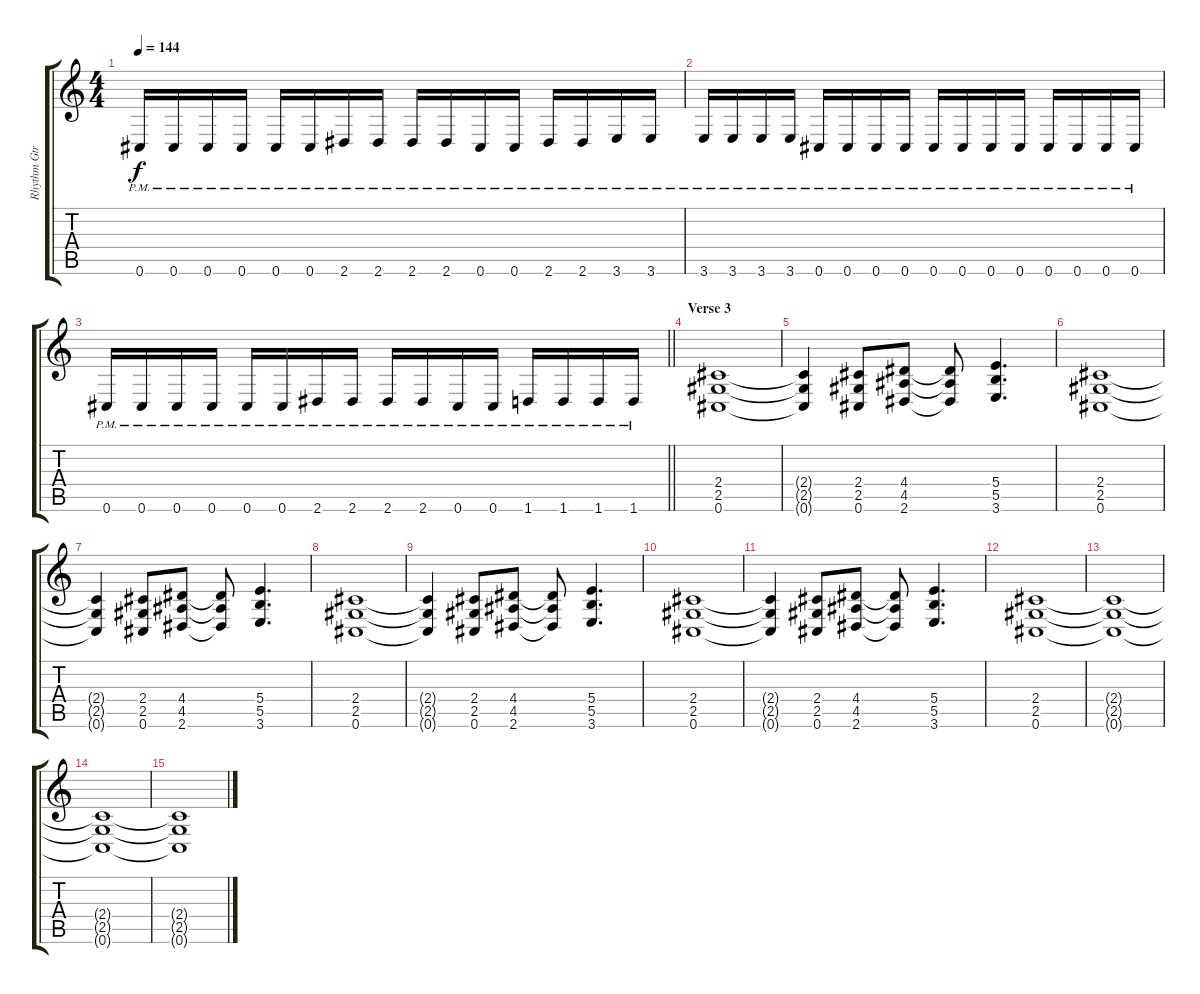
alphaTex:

\track ("Rhythm Gtr.2" "Rhythm Gtr") {instrument distortionguitar}
\staff {score tabs}
\tuning (Db4 Ab3 E3 B2 Gb2 Db2) {hide}
\ts (4 4)
\tempo 144
\clef g2
\ks c
0.6{pm}.16{dy f} 0.6{pm}.16 0.6{pm}.16 0.6{pm}.16 0.6{pm}.16 0.6{pm}.16 2.6{pm}.16 2.6{pm}.16 2.6{pm}.16 2.6{pm}.16 0.6{pm}.16 0.6{pm}.16 2.6{pm}.16 2.6{pm}.16 3.6{pm}.16 3.6{pm}.16 |
3.6{pm}.16 3.6{pm}.16 3.6{pm}.16 3.6{pm}.16 0.6{pm}.16 0.6{pm}.16 0.6{pm}.16 0.6{pm}.16 0.6{pm}.16 0.6{pm}.16 0.6{pm}.16 0.6{pm}.16 0.6{pm}.16 0.6{pm}.16 0.6{pm}.16 0.6{pm}.16 |
\barLineRight lightlight
0.6{pm}.16 0.6{pm}.16 0.6{pm}.16 0.6{pm}.16 0.6{pm}.16 0.6{pm}.16 2.6{pm}.16 2.6{pm}.16 2.6{pm}.16 2.6{pm}.16 0.6{pm}.16 0.6{pm}.16 1.6{pm}.16 1.6{pm}.16 1.6{pm}.16 1.6{pm}.16 |
\section ("" "Verse 3")
(2.4 2.5 0.6).1 |
(2.4{t} 2.5{t} 0.6{t}).4 (2.4 2.5 0.6).8 (4.4 4.5 2.6).8 (4.4{t} 4.5{t} 2.6{t}).8 (5.4 5.5 3.6).4{d} |
(2.4 2.5 0.6).1 |
(2.4{t} 2.5{t} 0.6{t}).4 (2.4 2.5 0.6).8 (4.4 4.5 2.6).8 (4.4{t} 4.5{t} 2.6{t}).8 (5.4 5.5 3.6).4{d} |
(2.4 2.5 0.6).1 |
(2.4{t} 2.5{t} 0.6{t}).4 (2.4 2.5 0.6).8 (4.4 4.5 2.6).8 (4.4{t} 4.5{t} 2.6{t}).8 (5.4 5.5 3.6).4{d} |
(2.4 2.5 0.6).1 |
(2.4{t} 2.5{t} 0.6{t}).4 (2.4 2.5 0.6).8 (4.4 4.5 2.6).8 (4.4{t} 4.5{t} 2.6{t}).8 (5.4 5.5 3.6).4{d} |
(2.4 2.5 0.6).1 |
(2.4{t} 2.5{t} 0.6{t}).1 |
(2.4{t} 2.5{t} 0.6{t}).1 |
(2.4{t} 2.5{t} 0.6{t}).1
